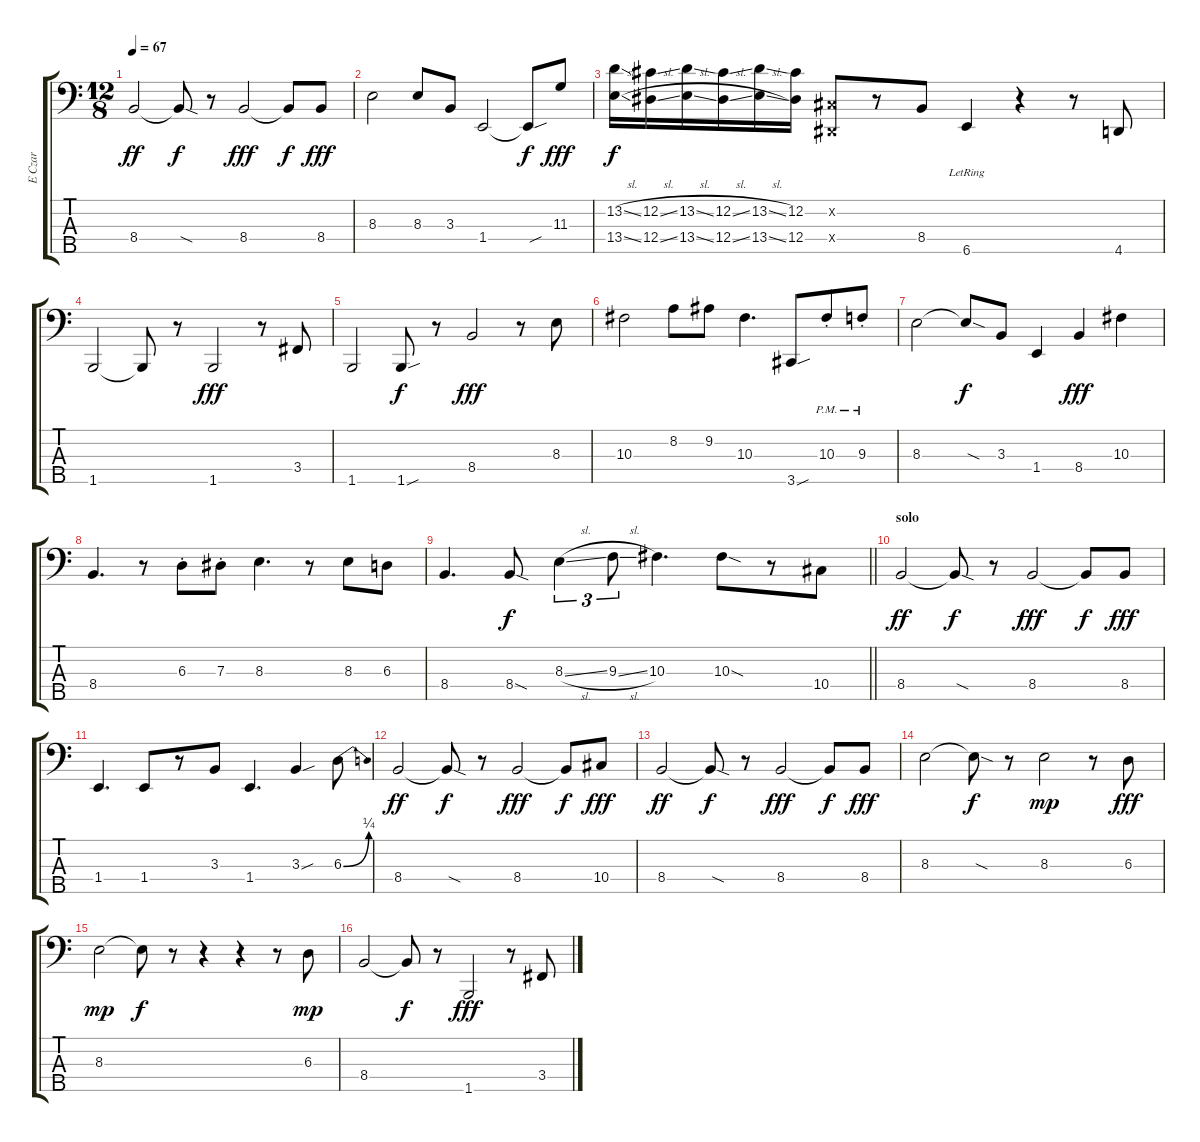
\track ("E Czar" "E Czar") {instrument electricbassfinger}
\staff {score tabs}
\tuning (Gb2 Db2 Ab1 Eb1 Bb0) {hide}
\ts (12 8)
\tempo 67
\clef f4
\ks c
8.4.2{dy ff} 8.4{sod t}.8{dy f} r.8 8.4.2{dy fff} 8.4{t}.8{dy f} 8.4.8{dy fff} |
8.3.2 8.3.8 3.3.8 1.4.2 1.4{sou t}.8{dy f} 11.3.8{dy fff} |
(13.2{sl} 13.4{sl}).16{dy f} (12.2{sl} 12.4{sl}).16 (13.2{sl} 13.4{sl}).16 (12.2{sl} 12.4{sl}).16 (13.2{sl} 13.4{sl}).16 (12.2 12.4).16 (0.2{x} 0.4{x}).8 r.8 8.4.8 6.5{lr}.4 r.4 r.8 4.5.8 |
1.5.2 1.5{t}.8 r.8 1.5.2{dy fff} r.8 3.4.8 |
1.5.2 1.5{sou}.8{dy f} r.8 8.4.2{dy fff} r.8 8.3.8 |
10.3.2 8.2.8 9.2.8 10.3.4{d} 3.5{sou}.8 10.3{pm st}.8 9.3{pm st}.8 |
8.3.2 8.3{sod t}.8{dy f} 3.3.8 1.4.4 8.4.4{dy fff} 10.3.4 |
8.4.4{d} r.8 6.3{st}.8 7.3{st}.8 8.3.4{d} r.8 8.3.8 6.3.8 |
\barLineRight lightlight
8.4.4{d} 8.4{sod}.8{dy f} 8.3{sl}.4{tu (3 2)} 9.3{sl}.8{tu (3 2)} 10.3.4{d} 10.3{sod}.8 r.8 10.4.8{volume 7} |
\section ("" "solo")
8.4.2{dy ff volume 6 instrument fretlessbass} 8.4{sod t}.8{dy f} r.8 8.4.2{dy fff} 8.4{t}.8{dy f} 8.4.8{dy fff} |
1.4.4{d} 1.4.8 r.8 3.3.8 1.4.4{d} 3.3{sou}.4 6.3{be (bend 0 0 60 1)}.8 |
8.4.2{dy ff} 8.4{sod t}.8{dy f} r.8 8.4.2{dy fff} 8.4{t}.8{dy f} 10.4.8{dy fff} |
8.4.2{dy ff} 8.4{sod t}.8{dy f} r.8 8.4.2{dy fff} 8.4{t}.8{dy f} 8.4.8{dy fff} |
8.3.2 8.3{sod t}.8{dy f} r.8 8.3.2{dy mp} r.8 6.3.8{dy fff} |
8.3.2{dy mp} 8.3{t}.8{dy f} r.8 r.4 r.4 r.8 6.3.8{dy mp} |
8.4.2 8.4{t}.8{dy f} r.8 1.5.2{dy fff} r.8 3.4.8
